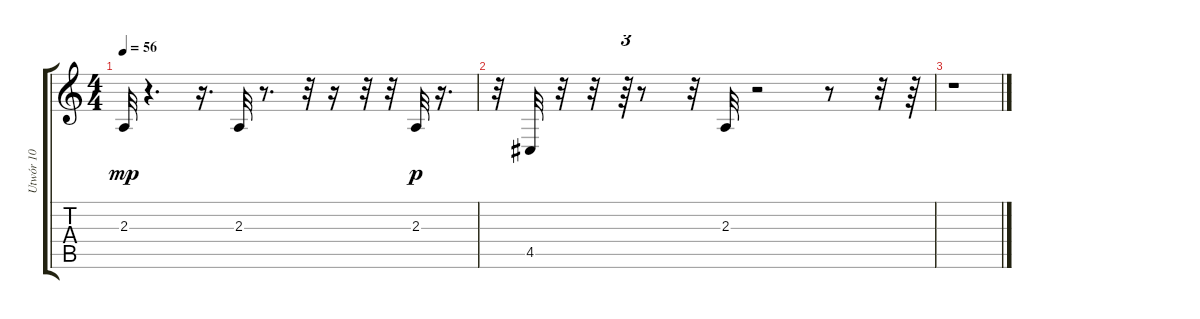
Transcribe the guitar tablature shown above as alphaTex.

\track ("Utwór 10" "Utwór 10") {instrument acousticgrandpiano}
\staff {score tabs}
\tuning (E4 B3 G3 D3 A2 E2) {hide}
\ts (4 4)
\tempo 56
\clef g2
\ks c
2.3.32{dy mp} r.4{d} r.16{d} 2.3.32 r.8{d} r.32 r.16 r.32 r.32 2.3.32{dy p} r.16{d} |
r.32 4.5.32 r.32 r.32 r.64{tu (3 2)} r.8 r.32 2.3.32 r.2 r.8 r.32 r.64 |
r.1
